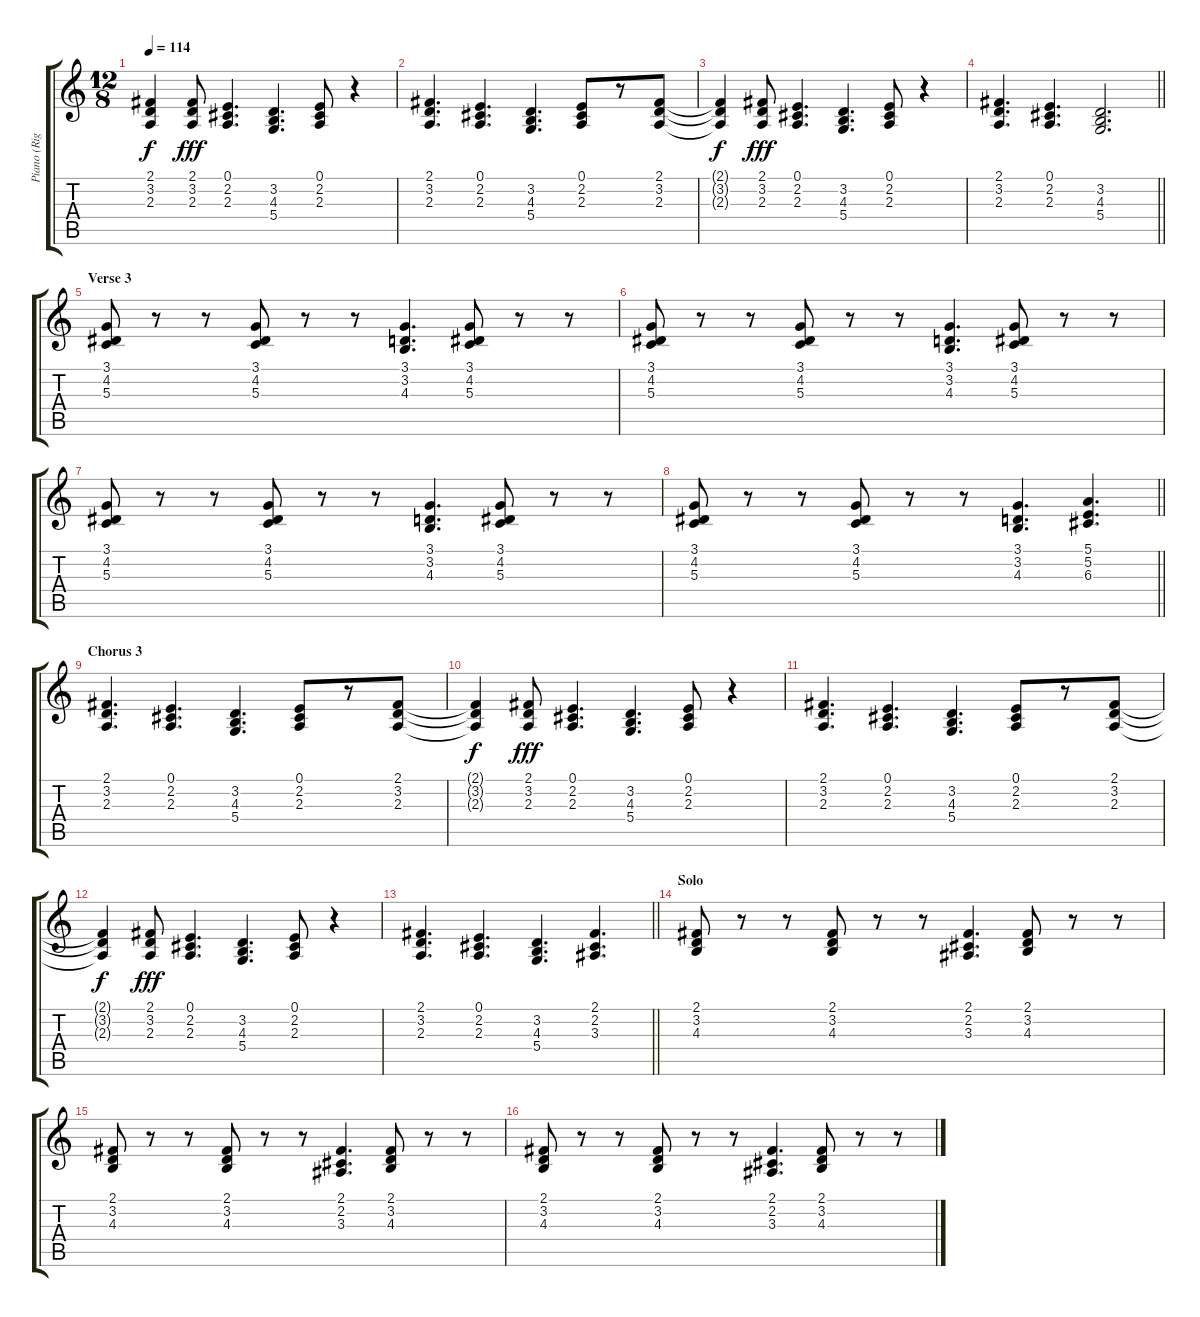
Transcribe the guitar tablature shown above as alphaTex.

\track ("Piano (Right Hand)" "Piano (Rig") {instrument acousticgrandpiano}
\staff {score tabs}
\tuning (E4 B3 G3 D3 A2 E2) {hide}
\ts (12 8)
\tempo 114
\clef g2
\ks c
(2.1{t} 3.2{t} 2.3{t}).4{dy f} (2.1 3.2 2.3).8{dy fff} (0.1 2.2 2.3).4{d} (3.2 4.3 5.4).4{d} (0.1 2.2 2.3).8 r.4 |
(2.1 3.2 2.3).4{d} (0.1 2.2 2.3).4{d} (3.2 4.3 5.4).4{d} (0.1 2.2 2.3).8 r.8 (2.1 3.2 2.3).8 |
(2.1{t} 3.2{t} 2.3{t}).4{dy f} (2.1 3.2 2.3).8{dy fff} (0.1 2.2 2.3).4{d} (3.2 4.3 5.4).4{d} (0.1 2.2 2.3).8 r.4 |
\barLineRight lightlight
(2.1 3.2 2.3).4{d} (0.1 2.2 2.3).4{d} (3.2 4.3 5.4).2{d} |
\section ("" "Verse 3")
(3.1 4.2 5.3).8 r.8 r.8 (3.1 4.2 5.3).8 r.8 r.8 (3.1 3.2 4.3).4{d} (3.1 4.2 5.3).8 r.8 r.8 |
(3.1 4.2 5.3).8 r.8 r.8 (3.1 4.2 5.3).8 r.8 r.8 (3.1 3.2 4.3).4{d} (3.1 4.2 5.3).8 r.8 r.8 |
(3.1 4.2 5.3).8 r.8 r.8 (3.1 4.2 5.3).8 r.8 r.8 (3.1 3.2 4.3).4{d} (3.1 4.2 5.3).8 r.8 r.8 |
\barLineRight lightlight
(3.1 4.2 5.3).8 r.8 r.8 (3.1 4.2 5.3).8 r.8 r.8 (3.1 3.2 4.3).4{d} (5.1 5.2 6.3).4{d} |
\section ("" "Chorus 3")
(2.1 3.2 2.3).4{d} (0.1 2.2 2.3).4{d} (3.2 4.3 5.4).4{d} (0.1 2.2 2.3).8 r.8 (2.1 3.2 2.3).8 |
(2.1{t} 3.2{t} 2.3{t}).4{dy f} (2.1 3.2 2.3).8{dy fff} (0.1 2.2 2.3).4{d} (3.2 4.3 5.4).4{d} (0.1 2.2 2.3).8 r.4 |
(2.1 3.2 2.3).4{d} (0.1 2.2 2.3).4{d} (3.2 4.3 5.4).4{d} (0.1 2.2 2.3).8 r.8 (2.1 3.2 2.3).8 |
(2.1{t} 3.2{t} 2.3{t}).4{dy f} (2.1 3.2 2.3).8{dy fff} (0.1 2.2 2.3).4{d} (3.2 4.3 5.4).4{d} (0.1 2.2 2.3).8 r.4 |
\barLineRight lightlight
(2.1 3.2 2.3).4{d} (0.1 2.2 2.3).4{d} (3.2 4.3 5.4).4{d} (2.1 2.2 3.3).4{d} |
\section ("" "Solo")
(2.1 3.2 4.3).8 r.8 r.8 (2.1 3.2 4.3).8 r.8 r.8 (2.1 2.2 3.3).4{d} (2.1 3.2 4.3).8 r.8 r.8 |
(2.1 3.2 4.3).8 r.8 r.8 (2.1 3.2 4.3).8 r.8 r.8 (2.1 2.2 3.3).4{d} (2.1 3.2 4.3).8 r.8 r.8 |
(2.1 3.2 4.3).8 r.8 r.8 (2.1 3.2 4.3).8 r.8 r.8 (2.1 2.2 3.3).4{d} (2.1 3.2 4.3).8 r.8 r.8
